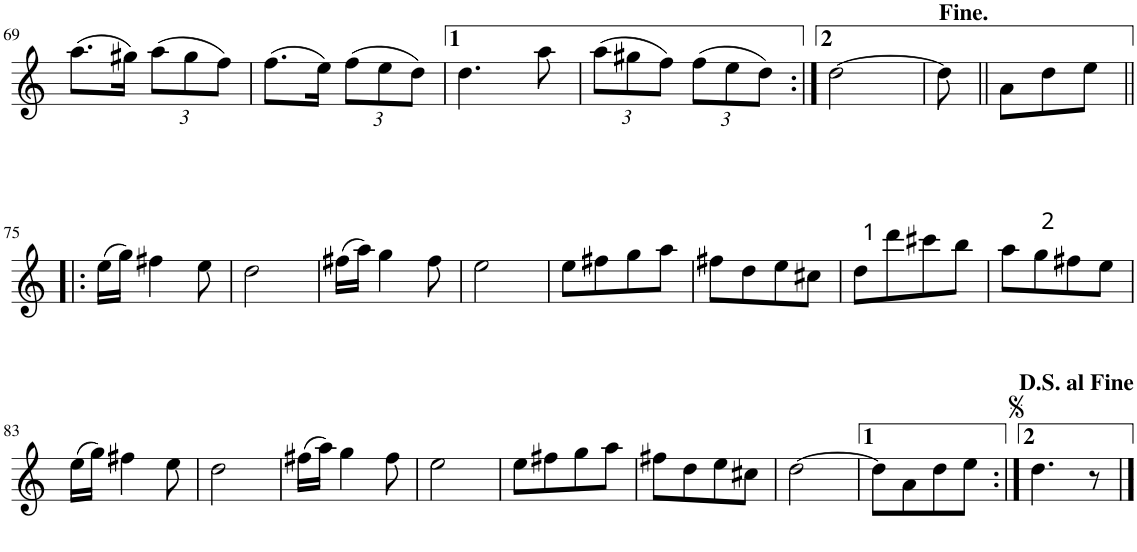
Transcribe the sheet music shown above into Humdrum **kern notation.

**kern
*part1
*staff1
*I"Piano
*I'Pno
!!LO:PB:g=z
*clefG2
*k[]
*M2/4
=69
(8.aa\L
16gg#X\Jk)
*Xbrackettup
(12aa\L
12gg#\
12ff\J)
=70
(8.ff\L
16ee\Jk)
(12ff\L
12ee\
12dd\J)
=71
4.dd\
8aa\
=72
(12aa\L
12gg#X\
12ff\J)
(12ff\L
12ee\
12dd\J)
=73:|!
[2dd\
=74
8dd\]
=74X1||
8a\L
8dd\
8ee\J
!!LO:LB:g=z
=75!|:
(16ee\LL
16gg\JJ)
4ff#X\
8ee\
=76
2dd\
=77
(16ff#X\LL
16aa\JJ)
4gg\
8ff#\
=78
2ee\
=79
8ee\L
8ff#X\
8gg\
8aa\J
=80
8ff#X\L
8dd\
8ee\
8cc#X\J
=81
8dd\L
8ddd\
8ccc#X\
8bb\J
=82
8aa\L
8gg\
8ff#X\
8ee\J
!!LO:LB:g=z
=83
(16ee\LL
16gg\JJ)
4ff#X\
8ee\
=84
2dd\
=85
(16ff#X\LL
16aa\JJ)
4gg\
8ff#\
=86
2ee\
=87
8ee\L
8ff#X\
8gg\
8aa\J
=88
8ff#X\L
8dd\
8ee\
8cc#X\J
=89
[2dd\
=90
8dd\L]
8a\
8dd\
8ee\J
=91:|!
4.dd\
8r
==
*-
